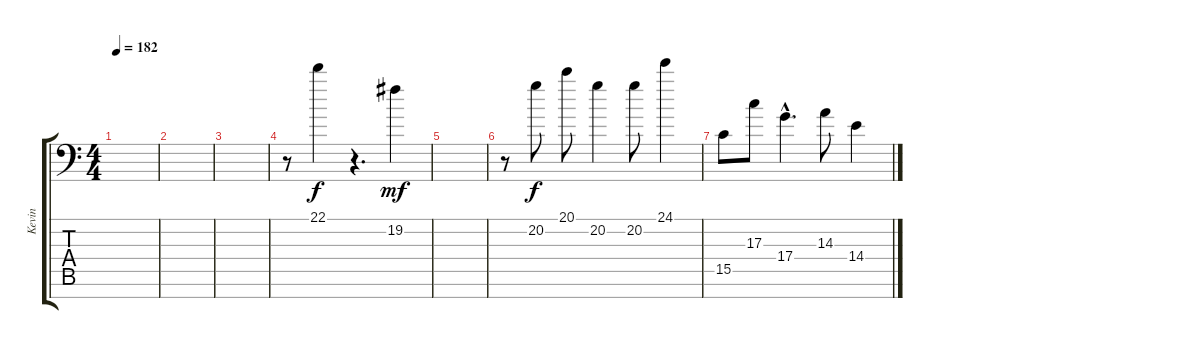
\track ("Kevin" "Kevin") {instrument electricgrandpiano}
\staff {score tabs}
\tuning (E4 B3 G3 D3 A2 E2 B0) {hide}
\ts (4 4)
\tempo 182
\clef f4
\ks c
|
|
|
r.8 22.1.4 r.4{d} 19.2.4{dy mf} |
|
r.8 20.2.8{dy f} 20.1.8 20.2.4 20.2.8 24.1.4 |
15.5.8 17.3.8 17.4{hac}.4{d} 14.3.8 14.4.4
